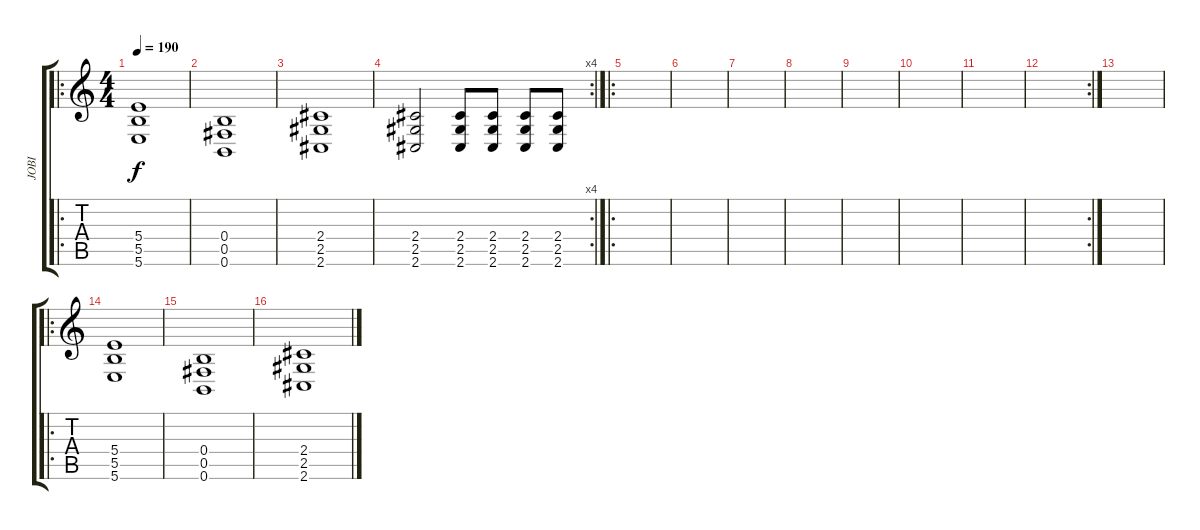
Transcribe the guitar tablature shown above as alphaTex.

\track ("JOBI" "JOBI") {instrument distortionguitar}
\staff {score tabs}
\tuning (Db4 Ab3 E3 B2 Gb2 B1) {hide}
\ro
\ts (4 4)
\tempo 190
\clef g2
\ks c
(5.4 5.5 5.6).1{dy f} |
(0.4 0.5 0.6).1 |
(2.4 2.5 2.6).1 |
\rc 4
(2.4 2.5 2.6).2 (2.4 2.5 2.6).8 (2.4 2.5 2.6).8 (2.4 2.5 2.6).8 (2.4 2.5 2.6).8 |
\ro
|
|
|
|
|
|
|
\rc 2
|
|
\ro
(5.4 5.5 5.6).1 |
(0.4 0.5 0.6).1 |
(2.4 2.5 2.6).1
